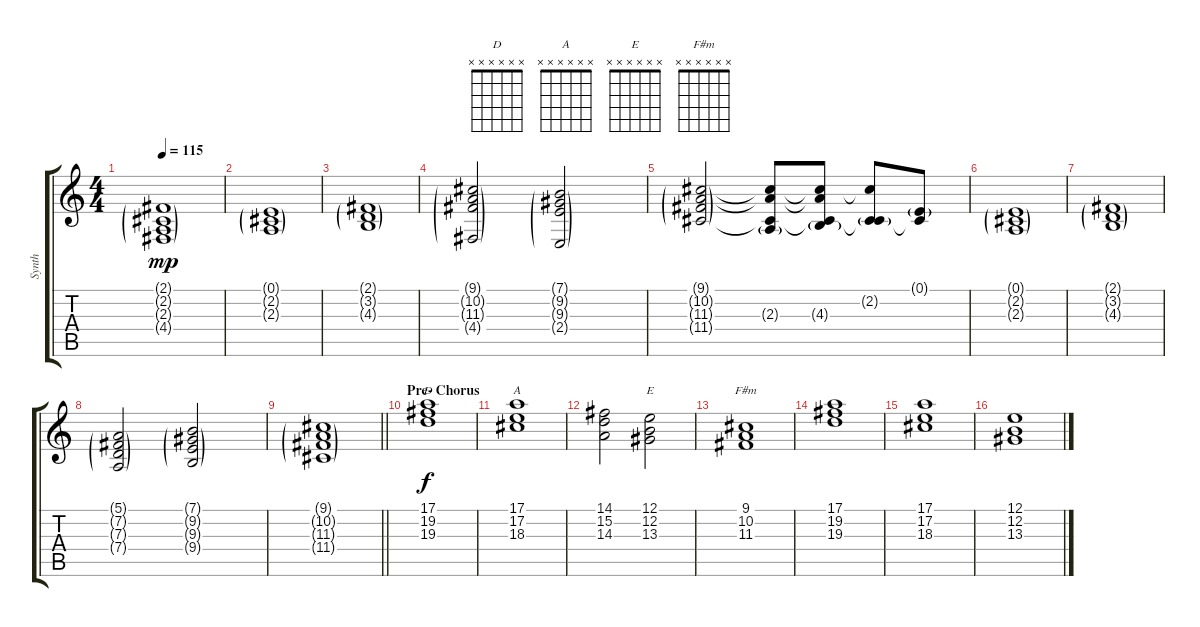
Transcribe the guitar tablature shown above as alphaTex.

\track ("Synth" "Synth") {instrument stringensemble1}
\staff {score tabs}
\tuning (E4 B3 G3 D3 A2 E2) {hide}
\chord ("D" x x x x x x)
\chord ("A" x x x x x x)
\chord ("E" x x x x x x)
\chord ("F#m" x x x x x x)
\ts (4 4)
\tempo 115
\clef g2
\ks c
(2.1{g} 2.2{g} 2.3{g} 4.4{g}).1{dy mp} |
(0.1{g} 2.2{g} 2.3{g}).1 |
(2.1{g} 3.2{g} 4.3{g}).1 |
(9.1{g} 10.2{g} 11.3{g} 4.4{g}).2 (7.1{g} 9.2{g} 9.3{g} 2.4{g}).2 |
(9.1{g} 10.2{g} 11.3{g} 11.4{g}).2 (9.1{t} 10.2{t} 2.3{g} 11.4{t}).8 (9.1{t} 10.2{t} 4.3{g} 11.4{t}).8 (9.1{t} 2.2{g} 11.4{t}).8 (0.1{g} 11.4{t}).8 |
(0.1{g} 2.2{g} 2.3{g}).1 |
(2.1{g} 3.2{g} 4.3{g}).1 |
(5.1{g} 7.2{g} 7.3{g} 7.4{g}).2 (7.1{g} 9.2{g} 9.3{g} 9.4{g}).2 |
\barLineRight lightlight
(9.1{g} 10.2{g} 11.3{g} 11.4{g}).1 |
\section ("" "Pre- Chorus")
(17.1 19.2 19.3).1{ch "D" dy f} |
(17.1 17.2 18.3).1{ch "A"} |
(14.1 15.2 14.3).2 (12.1 12.2 13.3).2{ch "E"} |
(9.1 10.2 11.3).1{ch "F#m"} |
(17.1 19.2 19.3).1 |
(17.1 17.2 18.3).1 |
(12.1 12.2 13.3).1
